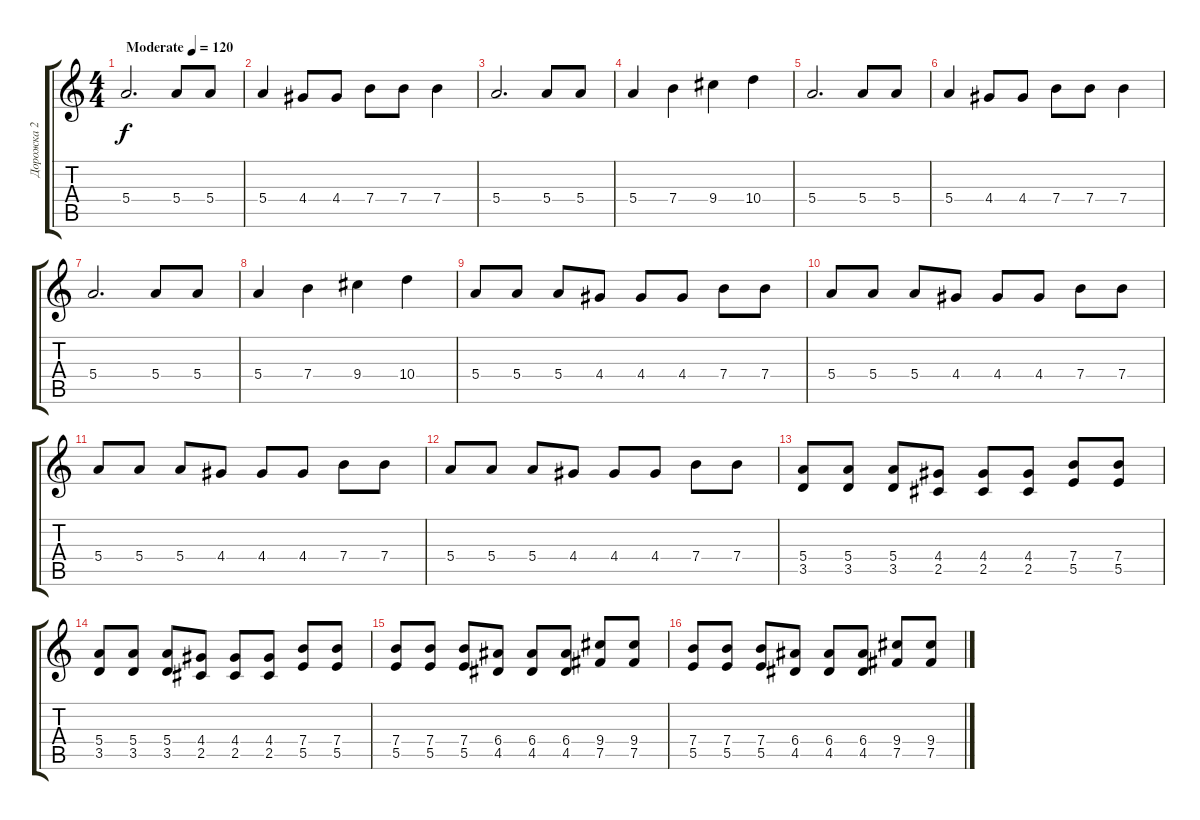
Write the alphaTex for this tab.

\track ("Дорожка 2" "Дорожка 2") {instrument acousticguitarnylon}
\staff {score tabs}
\tuning (Gb4 Db4 B3 E3 B2 E2) {hide}
\ts (4 4)
\tempo (120 "Moderate")
\clef g2
\ks c
5.4.2{d dy f instrument acousticguitarnylon} 5.4.8 5.4.8 |
5.4.4 4.4.8 4.4.8 7.4.8 7.4.8 7.4.4 |
5.4.2{d} 5.4.8 5.4.8 |
5.4.4 7.4.4 9.4.4 10.4.4 |
5.4.2{d} 5.4.8 5.4.8 |
5.4.4 4.4.8 4.4.8 7.4.8 7.4.8 7.4.4 |
5.4.2{d} 5.4.8 5.4.8 |
5.4.4 7.4.4 9.4.4 10.4.4 |
5.4.8 5.4.8 5.4.8 4.4.8 4.4.8 4.4.8 7.4.8 7.4.8 |
5.4.8 5.4.8 5.4.8 4.4.8 4.4.8 4.4.8 7.4.8 7.4.8 |
5.4.8 5.4.8 5.4.8 4.4.8 4.4.8 4.4.8 7.4.8 7.4.8 |
5.4.8 5.4.8 5.4.8 4.4.8 4.4.8 4.4.8 7.4.8 7.4.8 |
(5.4 3.5).8 (5.4 3.5).8 (5.4 3.5).8 (4.4 2.5).8 (4.4 2.5).8 (4.4 2.5).8 (7.4 5.5).8 (7.4 5.5).8 |
(5.4 3.5).8 (5.4 3.5).8 (5.4 3.5).8 (4.4 2.5).8 (4.4 2.5).8 (4.4 2.5).8 (7.4 5.5).8 (7.4 5.5).8 |
(7.4 5.5).8 (7.4 5.5).8 (7.4 5.5).8 (6.4 4.5).8 (6.4 4.5).8 (6.4 4.5).8 (9.4 7.5).8 (9.4 7.5).8 |
(7.4 5.5).8 (7.4 5.5).8 (7.4 5.5).8 (6.4 4.5).8 (6.4 4.5).8 (6.4 4.5).8 (9.4 7.5).8 (9.4 7.5).8
